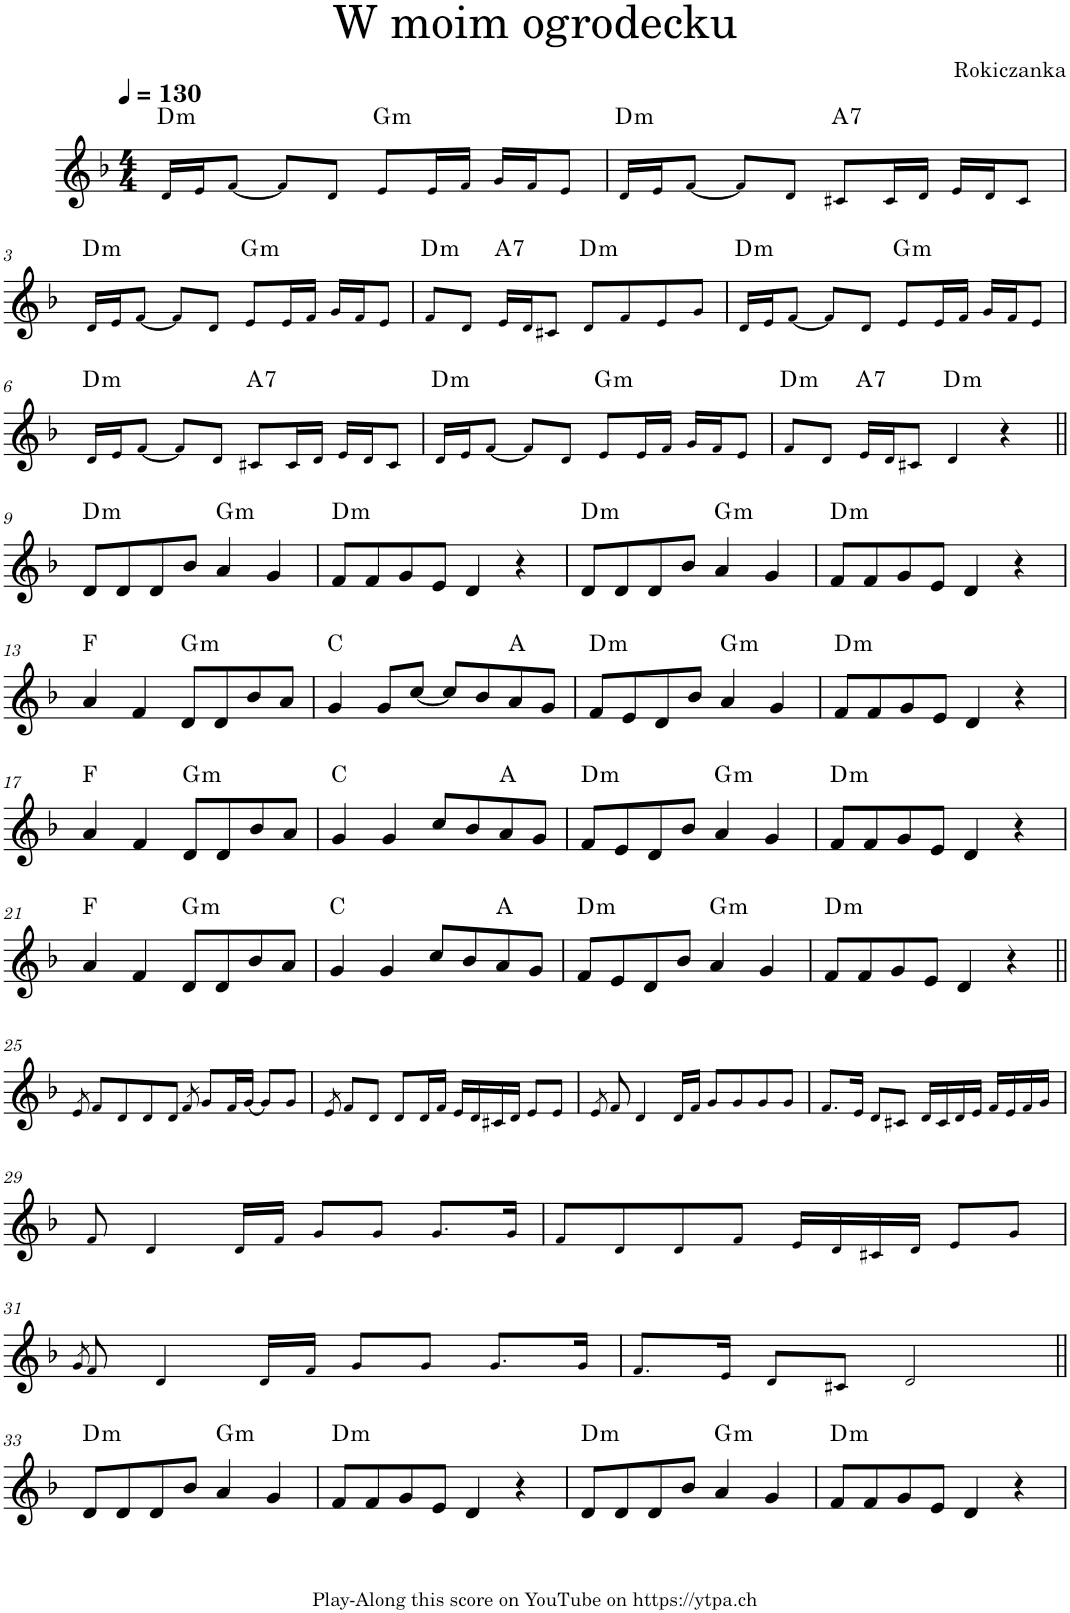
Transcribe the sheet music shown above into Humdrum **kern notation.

**kern	**harte
*part1	*part1
*staff1	*
*I"Piano	*
*I'Pno.	*
*clefG2	*
*k[b-]	*
*M4/4	*
*MM130	*
=1	=1
!	!LO:H:kt=m
16d!/LL	D:min
16e!/J	.
[8f!/J	.
8f!/L]	.
8d!/J	.
!	!LO:H:kt=m
8e!/L	G:min
16e!/L	.
16f!/JJ	.
16g!/LL	.
16f!/J	.
8e!/J	.
=2	=2
!	!LO:H:kt=m
16d!/LL	D:min
16e!/J	.
[8f!/J	.
8f!/L]	.
8d!/J	.
!	!LO:H:kt=7
8c#X!/L	A:7
16c#!/L	.
16d!/JJ	.
16e!/LL	.
16d!/J	.
8c#!/J	.
!!LO:LB:g=z
=3	=3
!	!LO:H:kt=m
16d!/LL	D:min
16e!/J	.
[8f!/J	.
8f!/L]	.
8d!/J	.
!	!LO:H:kt=m
8e!/L	G:min
16e!/L	.
16f!/JJ	.
16g!/LL	.
16f!/J	.
8e!/J	.
=4	=4
!	!LO:H:kt=m
8f!/L	D:min
8d!/J	.
!	!LO:H:kt=7
16e!/LL	A:7
16d!/J	.
8c#X!/J	.
!	!LO:H:kt=m
8d!/L	D:min
8f!/	.
8e!/	.
8g!/J	.
=5	=5
!	!LO:H:kt=m
16d!/LL	D:min
16e!/J	.
[8f!/J	.
8f!/L]	.
8d!/J	.
!	!LO:H:kt=m
8e!/L	G:min
16e!/L	.
16f!/JJ	.
16g!/LL	.
16f!/J	.
8e!/J	.
!!LO:LB:g=z
=6	=6
!	!LO:H:kt=m
16d!/LL	D:min
16e!/J	.
[8f!/J	.
8f!/L]	.
8d!/J	.
!	!LO:H:kt=7
8c#X!/L	A:7
16c#!/L	.
16d!/JJ	.
16e!/LL	.
16d!/J	.
8c#!/J	.
=7	=7
!	!LO:H:kt=m
16d!/LL	D:min
16e!/J	.
[8f!/J	.
8f!/L]	.
8d!/J	.
!	!LO:H:kt=m
8e!/L	G:min
16e!/L	.
16f!/JJ	.
16g!/LL	.
16f!/J	.
8e!/J	.
=8	=8
!	!LO:H:kt=m
8f!/L	D:min
8d!/J	.
!	!LO:H:kt=7
16e!/LL	A:7
16d!/J	.
8c#X!/J	.
!	!LO:H:kt=m
4d!/	D:min
4r	.
!!LO:LB:g=z
=9||	=9||
!	!LO:H:kt=m
8d/L	D:min
8d/	.
8d/	.
8b-/J	.
!	!LO:H:kt=m
4a/	G:min
4g/	.
=10	=10
!	!LO:H:kt=m
8f/L	D:min
8f/	.
8g/	.
8e/J	.
4d/	.
4r	.
=11	=11
!	!LO:H:kt=m
8d/L	D:min
8d/	.
8d/	.
8b-/J	.
!	!LO:H:kt=m
4a/	G:min
4g/	.
=12	=12
!	!LO:H:kt=m
8f/L	D:min
8f/	.
8g/	.
8e/J	.
4d/	.
4r	.
!!LO:LB:g=z
=13	=13
4a/	F:maj
4f/	.
!	!LO:H:kt=m
8d/L	G:min
8d/	.
8b-/	.
8a/J	.
=14	=14
4g/	C:maj
8g/L	.
[8cc/J	.
8cc/L]	.
8b-/	.
8a/	A:maj
8g/J	.
=15	=15
!	!LO:H:kt=m
8f/L	D:min
8e/	.
8d/	.
8b-/J	.
!	!LO:H:kt=m
4a/	G:min
4g/	.
=16	=16
!	!LO:H:kt=m
8f/L	D:min
8f/	.
8g/	.
8e/J	.
4d/	.
4r	.
!!LO:LB:g=z
=17	=17
4a/	F:maj
4f/	.
!	!LO:H:kt=m
8d/L	G:min
8d/	.
8b-/	.
8a/J	.
=18	=18
4g/	C:maj
4g/	.
8cc/L	.
8b-/	.
8a/	A:maj
8g/J	.
=19	=19
!	!LO:H:kt=m
8f/L	D:min
8e/	.
8d/	.
8b-/J	.
!	!LO:H:kt=m
4a/	G:min
4g/	.
=20	=20
!	!LO:H:kt=m
8f/L	D:min
8f/	.
8g/	.
8e/J	.
4d/	.
4r	.
!!LO:LB:g=z
=21	=21
4a/	F:maj
4f/	.
!	!LO:H:kt=m
8d/L	G:min
8d/	.
8b-/	.
8a/J	.
=22	=22
4g/	C:maj
4g/	.
8cc/L	.
8b-/	.
8a/	A:maj
8g/J	.
=23	=23
!	!LO:H:kt=m
8f/L	D:min
8e/	.
8d/	.
8b-/J	.
!	!LO:H:kt=m
4a/	G:min
4g/	.
=24	=24
!	!LO:H:kt=m
8f/L	D:min
8f/	.
8g/	.
8e/J	.
4d/	.
4r	.
!!LO:LB:g=z
=25||	=25||
8qe/	.
8f!/L	.
8d!/	.
8d!/	.
8d!/J	.
8qf/	.
8g!/L	.
16f!/L	.
[16g!/JJ	.
8g!/L]	.
8g!/J	.
=26	=26
8qe/	.
8f!/L	.
8d!/J	.
8d!/L	.
16d!/L	.
16f!/JJ	.
16e!/LL	.
16d!/	.
16c#X!/	.
16d!/JJ	.
8e!/L	.
8e!/J	.
=27	=27
8qe/	.
8f!/	.
4d!/	.
16d!/LL	.
16f!/JJ	.
8g!/L	.
8g!/	.
8g!/	.
8g!/J	.
=28	=28
8.f!/L	.
16e!/Jk	.
8d!/L	.
8c#X!/J	.
16d!/LL	.
16c#!/	.
16d!/	.
16e!/JJ	.
16f!/LL	.
16e!/	.
16f!/	.
16g!/JJ	.
!!LO:LB:g=z
=29	=29
8f!/	.
4d!/	.
16d!/LL	.
16f!/JJ	.
8g!/L	.
8g!/J	.
8.g!/L	.
16g!/Jk	.
=30	=30
8f!/L	.
8d!/	.
8d!/	.
8f!/J	.
16e!/LL	.
16d!/	.
16c#X!/	.
16d!/JJ	.
8e!/L	.
8g!/J	.
!!LO:LB:g=z
=31	=31
8qg/	.
8f!/	.
4d!/	.
16d!/LL	.
16f!/JJ	.
8g!/L	.
8g!/J	.
8.g!/L	.
16g!/Jk	.
=32	=32
8.f!/L	.
16e!/Jk	.
8d!/L	.
8c#X!/J	.
2d!/	.
!!LO:LB:g=z
=33||	=33||
!	!LO:H:kt=m
8d/L	D:min
8d/	.
8d/	.
8b-/J	.
!	!LO:H:kt=m
4a/	G:min
4g/	.
=34	=34
!	!LO:H:kt=m
8f/L	D:min
8f/	.
8g/	.
8e/J	.
4d/	.
4r	.
=35	=35
!	!LO:H:kt=m
8d/L	D:min
8d/	.
8d/	.
8b-/J	.
!	!LO:H:kt=m
4a/	G:min
4g/	.
=36	=36
!	!LO:H:kt=m
8f/L	D:min
8f/	.
8g/	.
8e/J	.
4d/	.
4r	.
=	=
*-	*-
